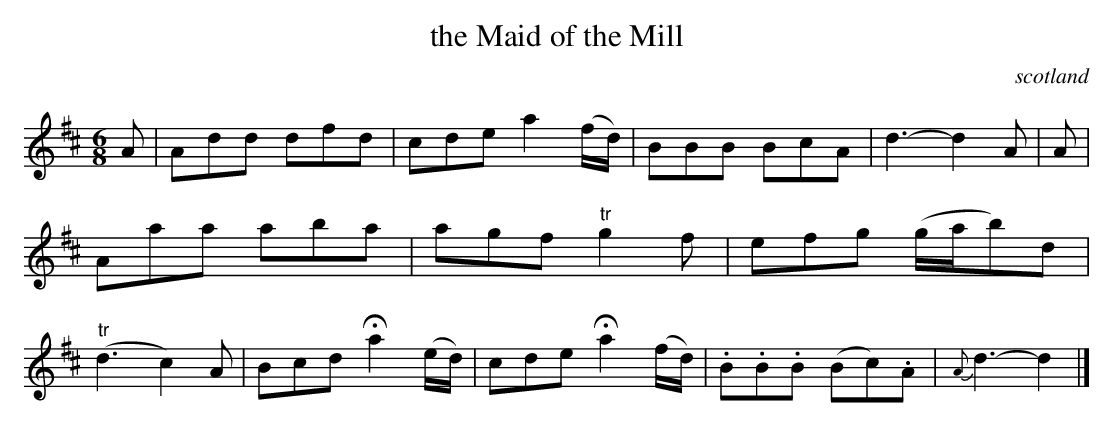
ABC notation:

X:1
T:the Maid of the Mill
O:scotland
M:6/8
K:D
A|\
Add dfd| cde a2(f/d/)| BBB BcA| d3-d2A|\
A|\
Aaa aba| agf "tr"g2f| efg (g/a/b)d| "tr"(d3 c2)A|\
Bcd Ha2(e/d/)| cde Ha2(f/d/)| .B.B.B (Bc).A| {A}d3-d2|]
